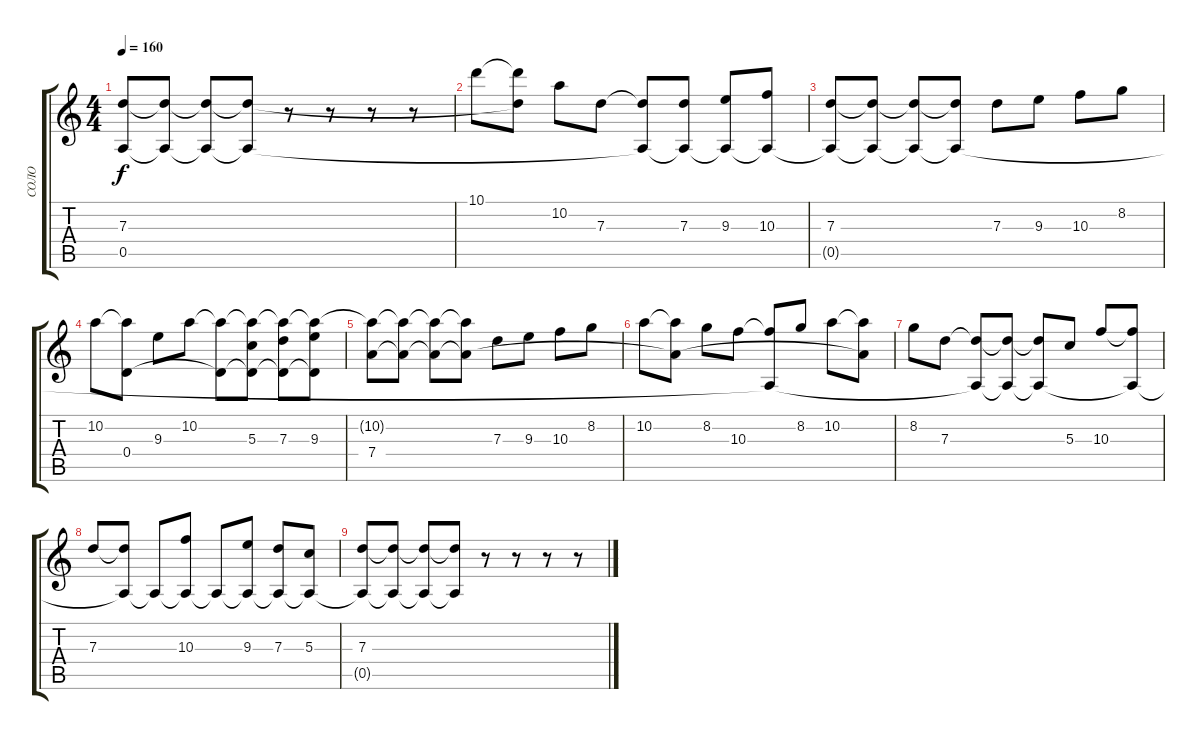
\track ("СОЛО" "СОЛО") {instrument distortionguitar}
\staff {score tabs}
\tuning (E4 B3 G3 D3 A2 E2) {hide}
\ts (4 4)
\tempo 160
\clef g2
\ks c
(7.3 0.5{t}).8{dy f} (7.3{t} 0.5{t}).8 (7.3{t} 0.5{t}).8 (7.3{t} 0.5{t}).8 r.8 r.8 r.8 r.8 |
10.1.8 (10.1{t} 7.3{t}).8 10.2.8 7.3.8 (7.3{t} 0.5{t}).8 (7.3 0.5{t}).8 (9.3 0.5{t}).8 (10.3 0.5{t}).8 |
(7.3 0.5{t}).8 (7.3{t} 0.5{t}).8 (7.3{t} 0.5{t}).8 (7.3{t} 0.5{t}).8 7.3.8 9.3.8 10.3.8 8.2.8 |
10.2.8 (10.2{t} 0.4).8 9.3.8 10.2.8 (10.2{t} 0.4{t}).8 (10.2{t} 5.3 0.4{t}).8 (10.2{t} 7.3 0.4{t}).8 (10.2{t} 9.3 0.4{t}).8 |
(10.2{t} 7.4).8 (10.2{t} 7.4{t}).8 (10.2{t} 7.4{t}).8 (10.2{t} 7.4{t}).8 7.3.8 9.3.8 10.3.8 8.2.8 |
10.2.8 (10.2{t} 7.4{t}).8 8.2.8 10.3.8 (10.3{t} 0.5{t}).8 8.2.8 10.2.8 (10.2{t} 7.4{t}).8 |
8.2.8 7.3.8 (7.3{t} 0.5{t}).8 (7.3{t} 0.5{t}).8 (7.3{t} 0.5{t}).8 5.3.8 10.3.8 (10.3{t} 0.5{t}).8 |
7.3.8 (7.3{t} 0.5{t}).8 0.5{t}.8 (10.3 0.5{t}).8 0.5{t}.8 (9.3 0.5{t}).8 (7.3 0.5{t}).8 (5.3 0.5{t}).8 |
(7.3 0.5{t}).8 (7.3{t} 0.5{t}).8 (7.3{t} 0.5{t}).8 (7.3{t} 0.5{t}).8 r.8 r.8 r.8 r.8
